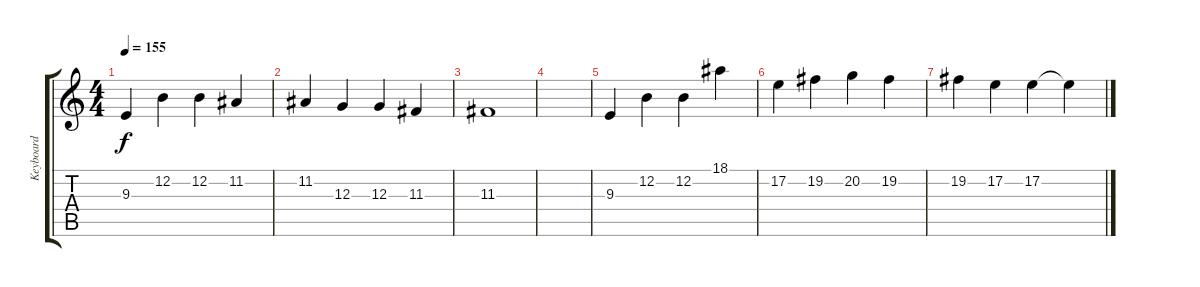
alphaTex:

\track ("Keyboard" "Keyboard") {instrument electricgrandpiano}
\staff {score tabs}
\tuning (E4 B3 G3 D3 A2 E2) {hide}
\ts (4 4)
\tempo 155
\clef g2
\ks c
9.3.4{dy f} 12.2.4 12.2.4 11.2.4 |
11.2.4 12.3.4 12.3.4 11.3.4 |
11.3.1 |
|
9.3.4 12.2.4 12.2.4 18.1.4 |
17.2.4 19.2.4 20.2.4 19.2.4 |
19.2.4 17.2.4 17.2.4 17.2{t}.4
